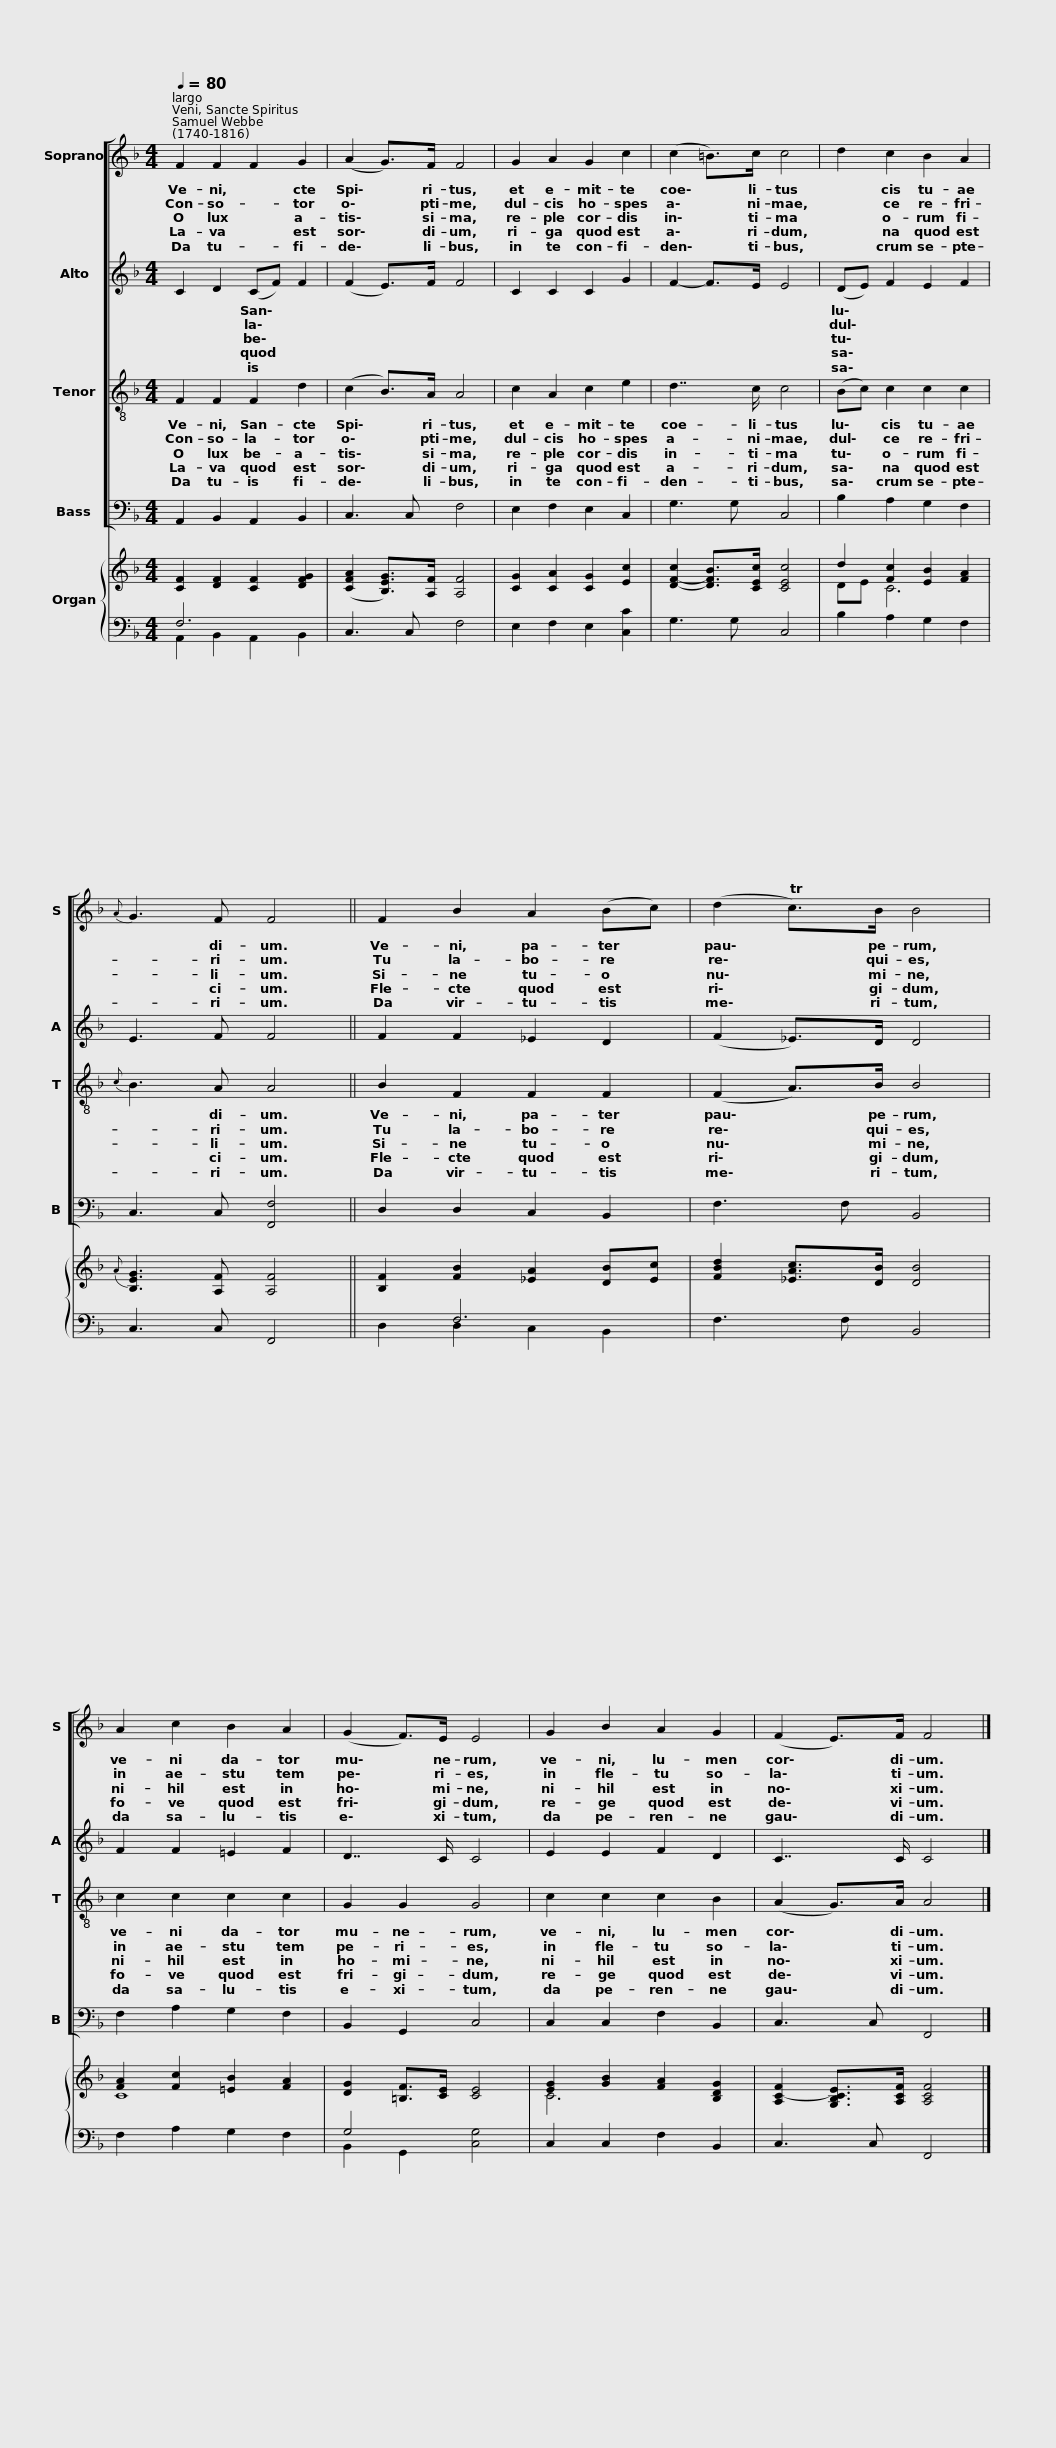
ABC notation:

X:1
%%score [ 1 2 3 4 ] { ( 5 6 ) | 7 }
L:1/8
Q:1/4=80
M:4/4
I:linebreak $
K:F
V:1 treble
V:2 treble
V:3 treble-8
V:4 bass
V:5 treble
V:6 treble
V:7 bass
V:1
 F2 F2 F2 G2 | (A2 G>)F F4 | G2 A2 G2 c2 |$ (c2 =B>)c c4 | d2 c2 B2 A2 | %5
{A} G3 F F4 ||$ F2 B2 A2 (Bc) | (d2 Tc>)B B4 | A2 c2 B2 A2 |$ (G2 F>)E E4 | %10
 G2 B2 A2 G2 | (F2 E>)F F4 |] %12
V:2
 C2 D2 (CF) F2 | (F2 E>)F F4 | C2 C2 C2 G2 |$ F2- F>E E4 | (DE) F2 E2 F2 | %5
 E3 F F4 ||$ F2 F2 _E2 D2 | (F2 _E>)D D4 | F2 F2 =E2 F2 |$ D7/2 C/ C4 | %10
 E2 E2 F2 D2 | C7/2 C/ C4 |] %12
V:3
 F2 F2 F2 d2 | (c2 B>)A A4 | c2 A2 c2 e2 |$ d7/2 c/ c4 | (Bc) c2 c2 c2 | %5
{c} B3 A A4 ||$ B2 F2 F2 F2 | (F2 A>)B B4 | c2 c2 c2 c2 |$ G2 G2 G4 | %10
 c2 c2 c2 B2 | (A2 G>)A A4 |] %12
V:4
 A,,2 B,,2 A,,2 B,,2 | C,3 C, F,4 | E,2 F,2 E,2 C,2 |$ G,3 G, C,4 | B,2 A,2 G,2 F,2 | %5
 C,3 C, [F,,F,]4 ||$ D,2 D,2 C,2 B,,2 | F,3 F, B,,4 | F,2 A,2 G,2 F,2 |$ B,,2 G,,2 C,4 | %10
 C,2 C,2 F,2 B,,2 | C,3 C, F,,4 |] %12
V:5
 [CF]2 [DF]2 [CF]2 [DFG]2 | ([CFA]2 [B,EG]>)[A,F] [A,F]4 | [CG]2 [CA]2 [CG]2 [Ec]2 |$ [DFc]2- [DFB]>[CEc] [CEc]4 | d2 [Fc]2 [EB]2 [FA]2 | %5
{A} [B,EG]3 [A,F] [A,F]4 ||$ [B,F]2 [FB]2 [_EA]2 [DB][Ec] | [FBd]2 [_EAc]>[DB] [DB]4 | [FA]2 [Fc]2 [=EB]2 [FA]2 |$ [DG]2 [=B,F]>[CE] [CE]4 | %10
 [EG]2 [GB]2 [FA]2 [B,DG]2 | [A,CF]2- [G,B,CE]>[A,CF] [A,CF]4 |] %12
V:6
[I:staff +1] F,6[I:staff -1] x2 | x8 | x8 |$ x8 | DE C6 | %5
 x8 ||$ x2[I:staff +1] F,6 |[I:staff -1] x8 | C8 |$[I:staff +1] G,4[I:staff -1] x4 | %10
 C6 x2 | x8 |] %12
V:7
 A,,2 B,,2 A,,2 B,,2 | C,3 C, F,4 | E,2 F,2 E,2 [C,C]2 |$ G,3 G, C,4 | B,2 A,2 G,2 F,2 | %5
 C,3 C, F,,4 ||$ D,2 D,2 C,2 B,,2 | F,3 F, B,,4 | F,2 A,2 G,2 F,2 |$ B,,2 G,,2 [C,G,]4 | %10
 C,2 C,2 F,2 B,,2 | C,3 C, F,,4 |] %12
